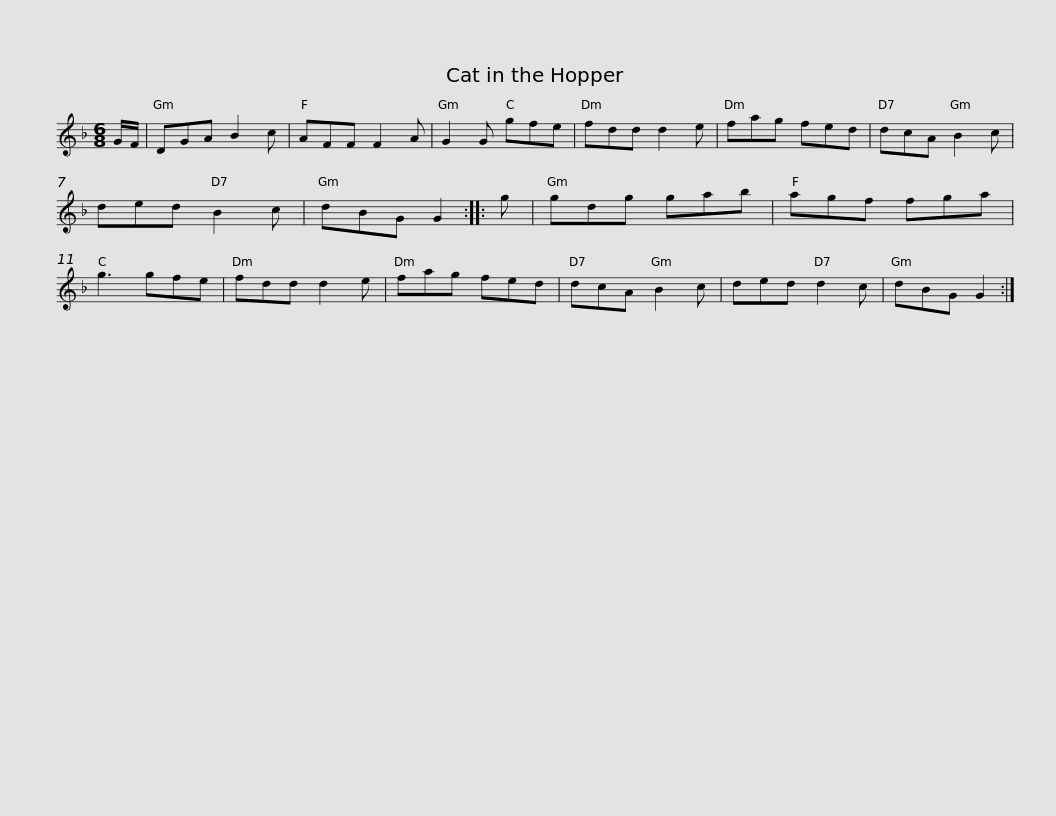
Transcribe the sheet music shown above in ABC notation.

X:1
L:1/8
M:6/8
I:linebreak $
K:F
V:1 treble
V:1
 G/F/ | DGA B2 c | AFF F2 A | G2 G gfe | fdd d2 e | %5
 fag fed | dcA B2 c | ded B2 c |$ dBG G2 :: g | %10
 gdg gab | agf fga | g3 gfe | fdd d2 e | fag fed | %15
 dcA B2 c |$ ded d2 c | dBG G2 :| %18
